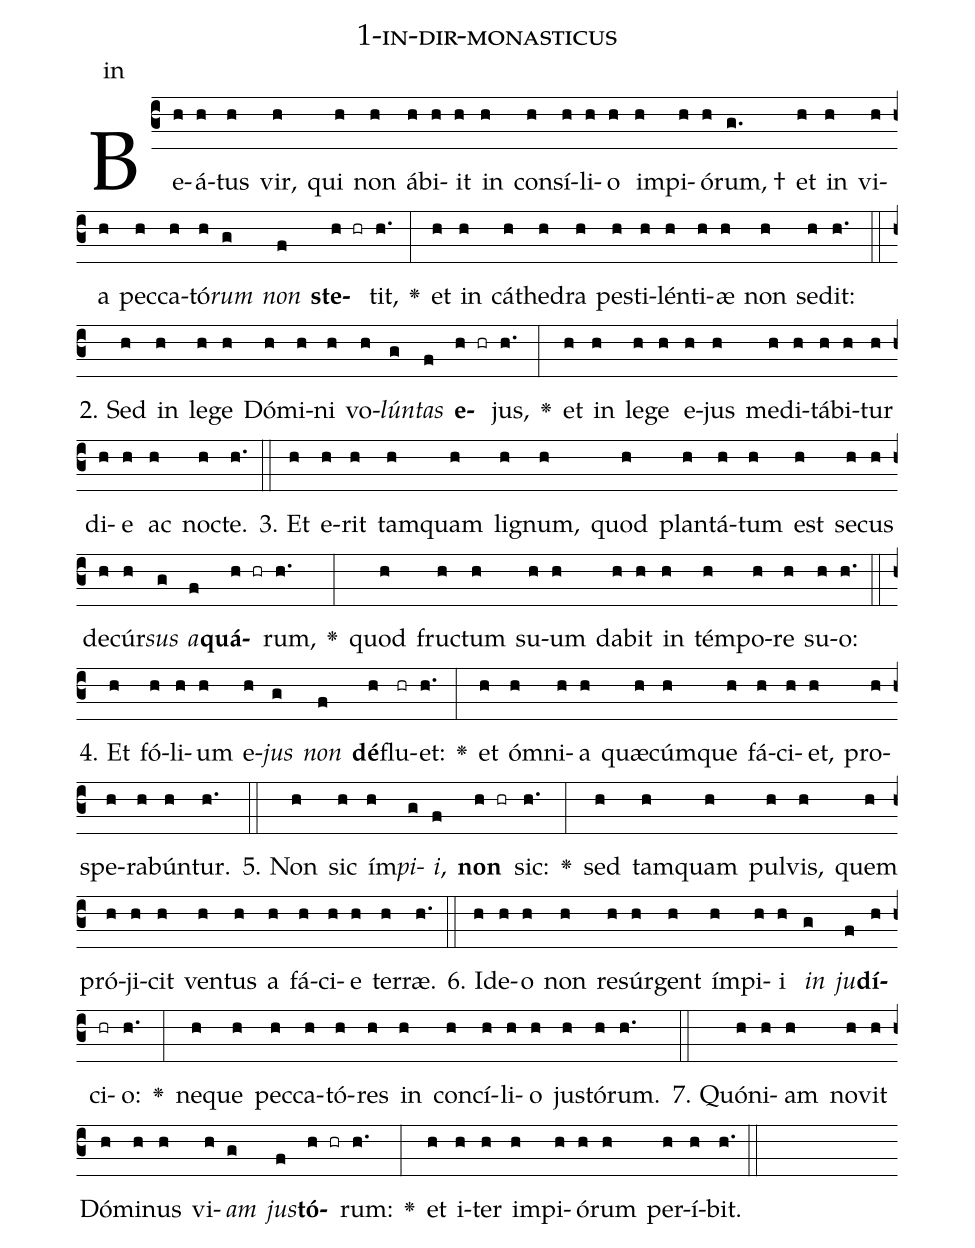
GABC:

name: 1-in-dir-monasticus;
annotation: in;
%%
(c3)Be(h)á(h)tus(h) vir,(h) qui(h) non(h) áb(h)i(h)it(h) in(h) con(h)sí(h)li(h)o(h) im(h)pi(h)ó(h)rum, †(g.) et(h) in(h) vi(h)a(h) pec(h)ca(h)tó(h)<i>rum</i>(g) <i>non</i>(f) <b>ste</b>(h hr)tit,(h.) <v>\greheightstar</v>(:) et(h) in(h) cá(h)the(h)dra(h) pes(h)ti(h)lén(h)ti(h)æ(h) non(h) se(h)dit:(h.) (::)
2. Sed(h) in(h) le(h)ge(h) Dó(h)mi(h)ni(h) vo(h)<i>lún</i>(g)<i>tas</i>(f) <b>e</b>(h hr)jus,(h.) <v>\greheightstar</v>(:) et(h) in(h) le(h)ge(h) e(h)jus(h) me(h)di(h)tá(h)bi(h)tur(h) di(h)e(h) ac(h) noc(h)te.(h.) (::)
3. Et(h) e(h)rit(h) tam(h)quam(h) li(h)gnum,(h) quod(h) plan(h)tá(h)tum(h) est(h) se(h)cus(h) de(h)cúr(h)<i>sus</i>(g) <i>a</i>(f)<b>quá</b>(h hr)rum,(h.) <v>\greheightstar</v>(:) quod(h) fruc(h)tum(h) su(h)um(h) da(h)bit(h) in(h) tém(h)po(h)re(h) su(h)o:(h.) (::)
4. Et(h) fó(h)li(h)um(h) e(h)<i>jus</i>(g) <i>non</i>(f) <b>dé</b>(h)flu(hr)et:(h.) <v>\greheightstar</v>(:) et(h) óm(h)ni(h)a(h) quæ(h)cúm(h)que(h) fá(h)ci(h)et,(h) pro(h)spe(h)ra(h)bún(h)tur.(h.) (::)
5. Non(h) sic(h) ím(h)<i>pi</i>(g)<i>i</i>,(f) <b>non</b>(h hr) sic:(h.) <v>\greheightstar</v>(:) sed(h) tam(h)quam(h) pul(h)vis,(h) quem(h) pró(h)ji(h)cit(h) ven(h)tus(h) a(h) fá(h)ci(h)e(h) ter(h)ræ.(h.) (::)
6. Id(h)e(h)o(h) non(h) re(h)súr(h)gent(h) ím(h)pi(h)i(h) <i>in</i>(g) <i>ju</i>(f)<b>dí</b>(h)ci(hr)o:(h.) <v>\greheightstar</v>(:) ne(h)que(h) pec(h)ca(h)tó(h)res(h) in(h) con(h)cí(h)li(h)o(h) jus(h)tó(h)rum.(h.) (::)
7. Quón(h)i(h)am(h) no(h)vit(h) Dó(h)mi(h)nus(h) vi(h)<i>am</i>(g) <i>jus</i>(f)<b>tó</b>(h hr)rum:(h.) <v>\greheightstar</v>(:) et(h) i(h)ter(h) im(h)pi(h)ó(h)rum(h) per(h)í(h)bit.(h.) (::)
